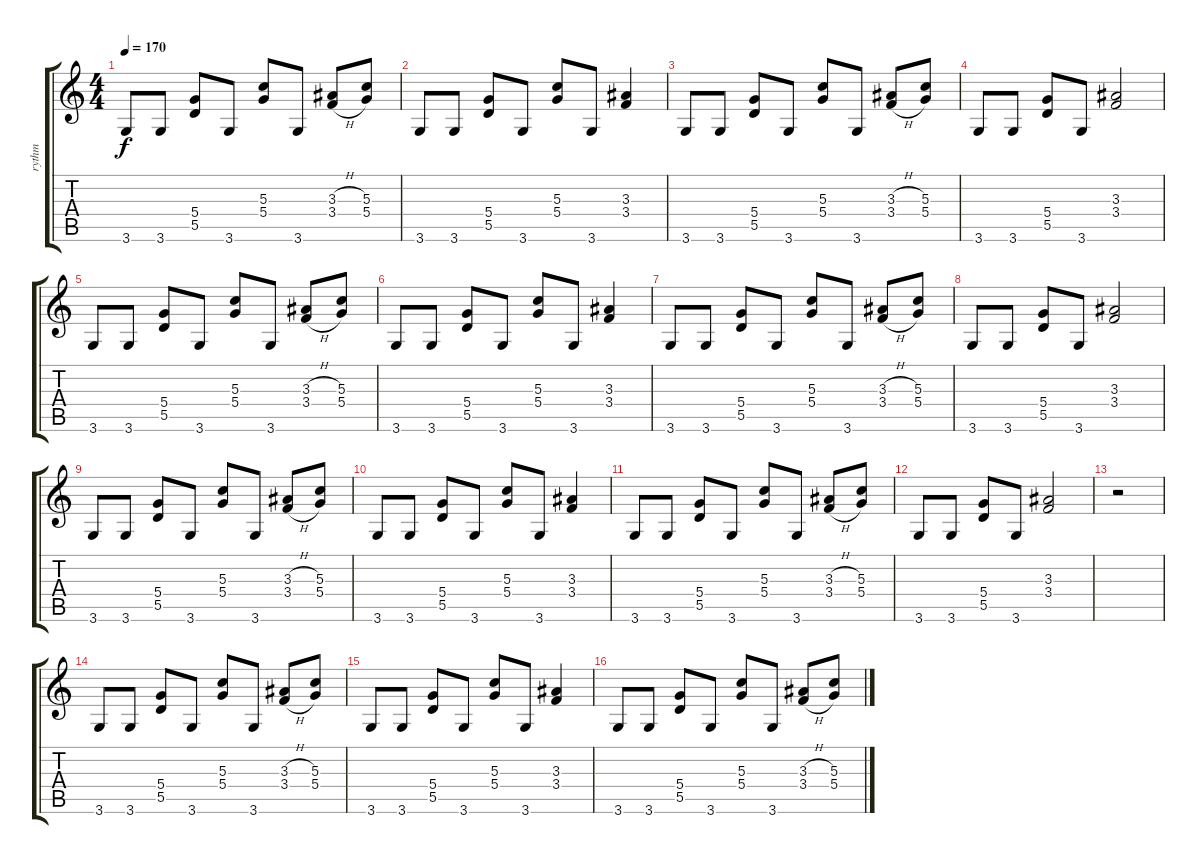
\track ("rythm" "rythm") {instrument distortionguitar}
\staff {score tabs}
\tuning (E4 B3 G3 D3 A2 E2) {hide}
\ts (4 4)
\tempo 170
\clef g2
\ks c
3.6.8{dy f} 3.6.8 (5.4 5.5).8 3.6.8 (5.3 5.4).8 3.6.8 (3.3{h} 3.4{h}).8 (5.3 5.4).8 |
3.6.8 3.6.8 (5.4 5.5).8 3.6.8 (5.3 5.4).8 3.6.8 (3.3 3.4).4 |
3.6.8 3.6.8 (5.4 5.5).8 3.6.8 (5.3 5.4).8 3.6.8 (3.3{h} 3.4{h}).8 (5.3 5.4).8 |
3.6.8 3.6.8 (5.4 5.5).8 3.6.8 (3.3 3.4).2 |
3.6.8 3.6.8 (5.4 5.5).8 3.6.8 (5.3 5.4).8 3.6.8 (3.3{h} 3.4{h}).8 (5.3 5.4).8 |
3.6.8 3.6.8 (5.4 5.5).8 3.6.8 (5.3 5.4).8 3.6.8 (3.3 3.4).4 |
3.6.8 3.6.8 (5.4 5.5).8 3.6.8 (5.3 5.4).8 3.6.8 (3.3{h} 3.4{h}).8 (5.3 5.4).8 |
3.6.8 3.6.8 (5.4 5.5).8 3.6.8 (3.3 3.4).2 |
3.6.8 3.6.8 (5.4 5.5).8 3.6.8 (5.3 5.4).8 3.6.8 (3.3{h} 3.4{h}).8 (5.3 5.4).8 |
3.6.8 3.6.8 (5.4 5.5).8 3.6.8 (5.3 5.4).8 3.6.8 (3.3 3.4).4 |
3.6.8 3.6.8 (5.4 5.5).8 3.6.8 (5.3 5.4).8 3.6.8 (3.3{h} 3.4{h}).8 (5.3 5.4).8 |
3.6.8 3.6.8 (5.4 5.5).8 3.6.8 (3.3 3.4).2 |
r.2 |
\section ("" "")
3.6.8 3.6.8 (5.4 5.5).8 3.6.8 (5.3 5.4).8 3.6.8 (3.3{h} 3.4{h}).8 (5.3 5.4).8 |
3.6.8 3.6.8 (5.4 5.5).8 3.6.8 (5.3 5.4).8 3.6.8 (3.3 3.4).4 |
3.6.8 3.6.8 (5.4 5.5).8 3.6.8 (5.3 5.4).8 3.6.8 (3.3{h} 3.4{h}).8 (5.3 5.4).8
